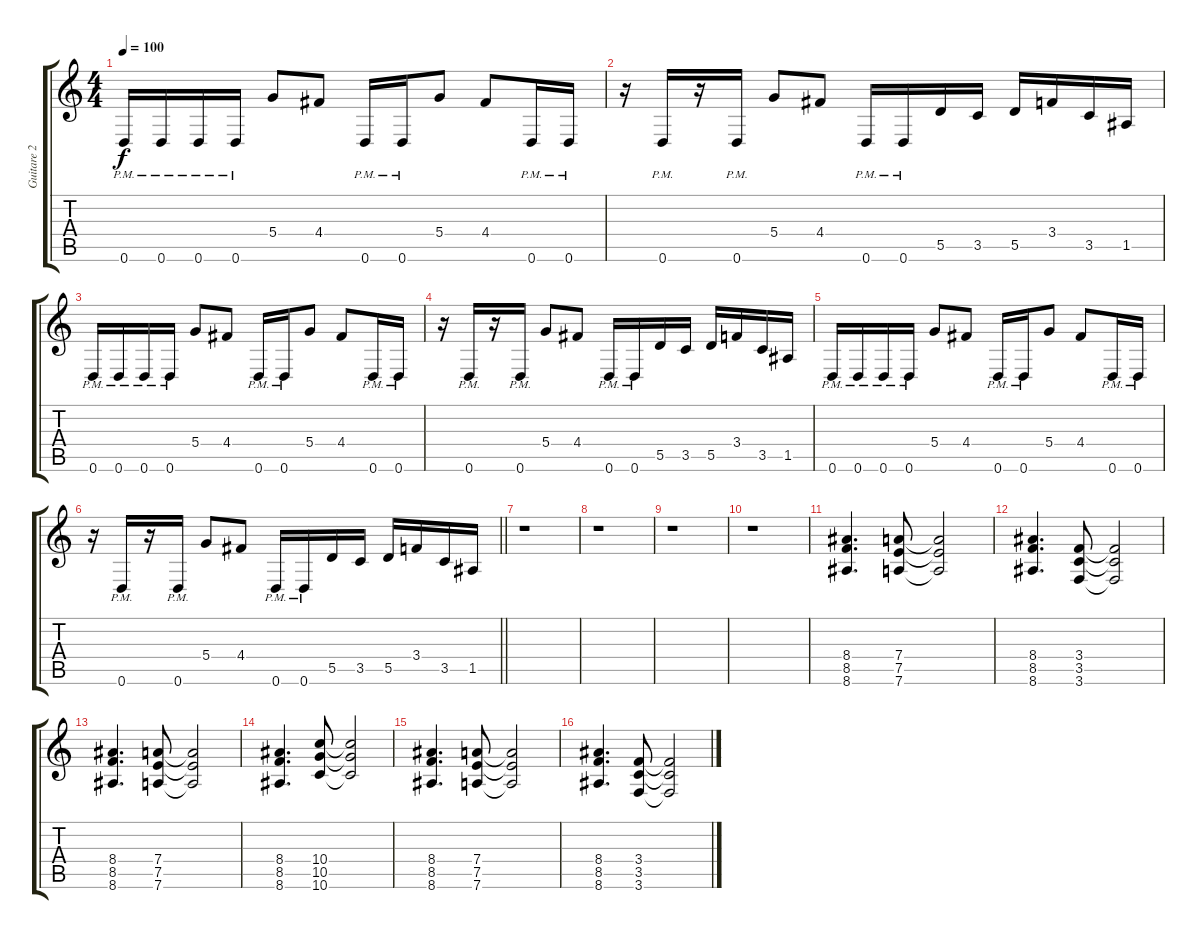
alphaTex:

\track ("Guitare 2" "Guitare 2") {instrument distortionguitar}
\staff {score tabs}
\tuning (E4 B3 G3 D3 A2 D2) {hide}
\ts (4 4)
\tempo 100
\clef g2
\ks c
0.6{pm}.16{dy f} 0.6{pm}.16 0.6{pm}.16 0.6{pm}.16 5.4.8 4.4.8 0.6{pm}.16 0.6{pm}.16 5.4.8 4.4.8 0.6{pm}.16 0.6{pm}.16 |
r.16 0.6{pm}.16 r.16 0.6{pm}.16 5.4.8 4.4.8 0.6{pm}.16 0.6{pm}.16 5.5.16 3.5.16 5.5.16 3.4.16 3.5.16 1.5.16 |
0.6{pm}.16 0.6{pm}.16 0.6{pm}.16 0.6{pm}.16 5.4.8 4.4.8 0.6{pm}.16 0.6{pm}.16 5.4.8 4.4.8 0.6{pm}.16 0.6{pm}.16 |
r.16 0.6{pm}.16 r.16 0.6{pm}.16 5.4.8 4.4.8 0.6{pm}.16 0.6{pm}.16 5.5.16 3.5.16 5.5.16 3.4.16 3.5.16 1.5.16 |
0.6{pm}.16 0.6{pm}.16 0.6{pm}.16 0.6{pm}.16 5.4.8 4.4.8 0.6{pm}.16 0.6{pm}.16 5.4.8 4.4.8 0.6{pm}.16 0.6{pm}.16 |
\barLineRight lightlight
r.16 0.6{pm}.16 r.16 0.6{pm}.16 5.4.8 4.4.8 0.6{pm}.16 0.6{pm}.16 5.5.16 3.5.16 5.5.16 3.4.16 3.5.16 1.5.16 |
\section ("" "")
r.1 |
r.1 |
r.1 |
r.1 |
(8.4 8.5 8.6).4{d} (7.4 7.5 7.6).8 (7.4{t} 7.5{t} 7.6{t}).2 |
(8.4 8.5 8.6).4{d} (3.4 3.5 3.6).8 (3.4{t} 3.5{t} 3.6{t}).2 |
(8.4 8.5 8.6).4{d} (7.4 7.5 7.6).8 (7.4{t} 7.5{t} 7.6{t}).2 |
(8.4 8.5 8.6).4{d} (10.4 10.5 10.6).8 (10.4{t} 10.5{t} 10.6{t}).2 |
(8.4 8.5 8.6).4{d} (7.4 7.5 7.6).8 (7.4{t} 7.5{t} 7.6{t}).2 |
(8.4 8.5 8.6).4{d} (3.4 3.5 3.6).8 (3.4{t} 3.5{t} 3.6{t}).2
